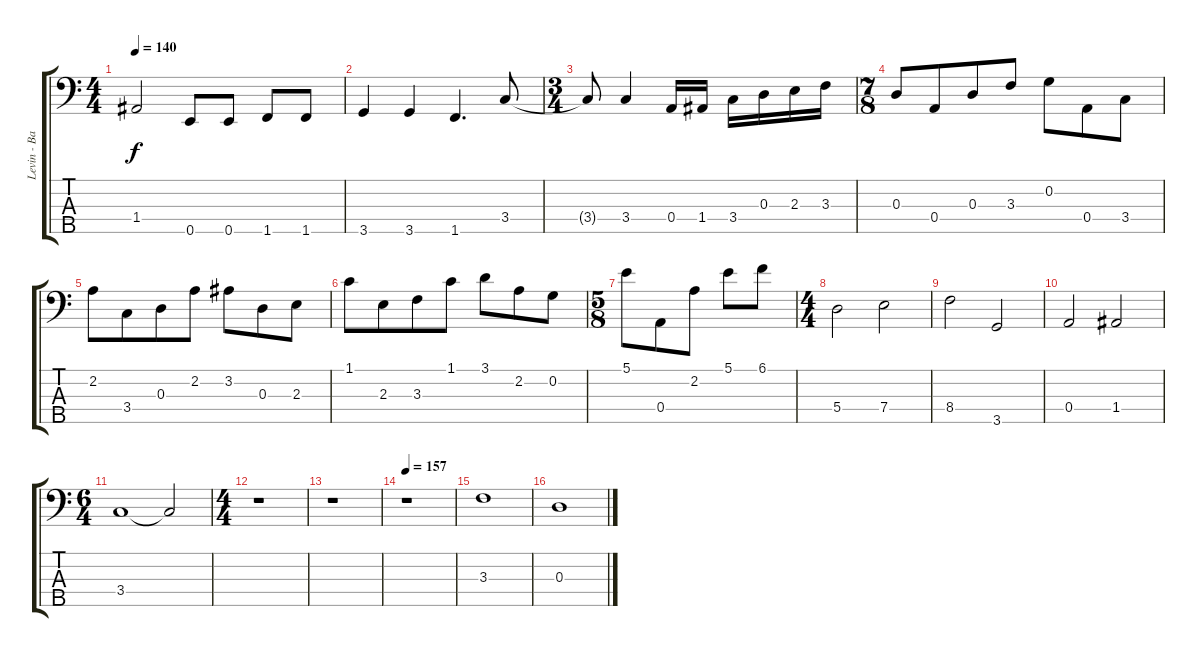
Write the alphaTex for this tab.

\track ("Levin - Bass" "Levin - Ba") {instrument electricbassfinger}
\staff {score tabs}
\tuning (B2 G2 D2 A1 E1) {hide}
\ts (4 4)
\tempo 140
\clef f4
\ks c
1.4{t}.2{dy f} 0.5.8 0.5.8 1.5.8 1.5.8 |
3.5.4 3.5.4 1.5.4{d} 3.4.8 |
\ts (3 4)
3.4{t}.8 3.4.4 0.4.16 1.4.16 3.4.16 0.3.16 2.3.16 3.3.16 |
\ts (7 8)
0.3.8 0.4.8 0.3.8 3.3.8 0.2.8 0.4.8 3.4.8 |
2.2.8 3.4.8 0.3.8 2.2.8 3.2.8 0.3.8 2.3.8 |
1.1.8 2.3.8 3.3.8 1.1.8 3.1.8 2.2.8 0.2.8 |
\ts (5 8)
5.1.8 0.4.8 2.2.8 5.1.8 6.1.8 |
\ts (4 4)
5.4.2 7.4.2 |
8.4.2 3.5.2 |
0.4.2 1.4.2 |
\ts (6 4)
3.4.1 3.4{t}.2 |
\ts (4 4)
r.1 |
r.1 |
\tempo 157
r.1 |
3.3.1 |
0.3.1
